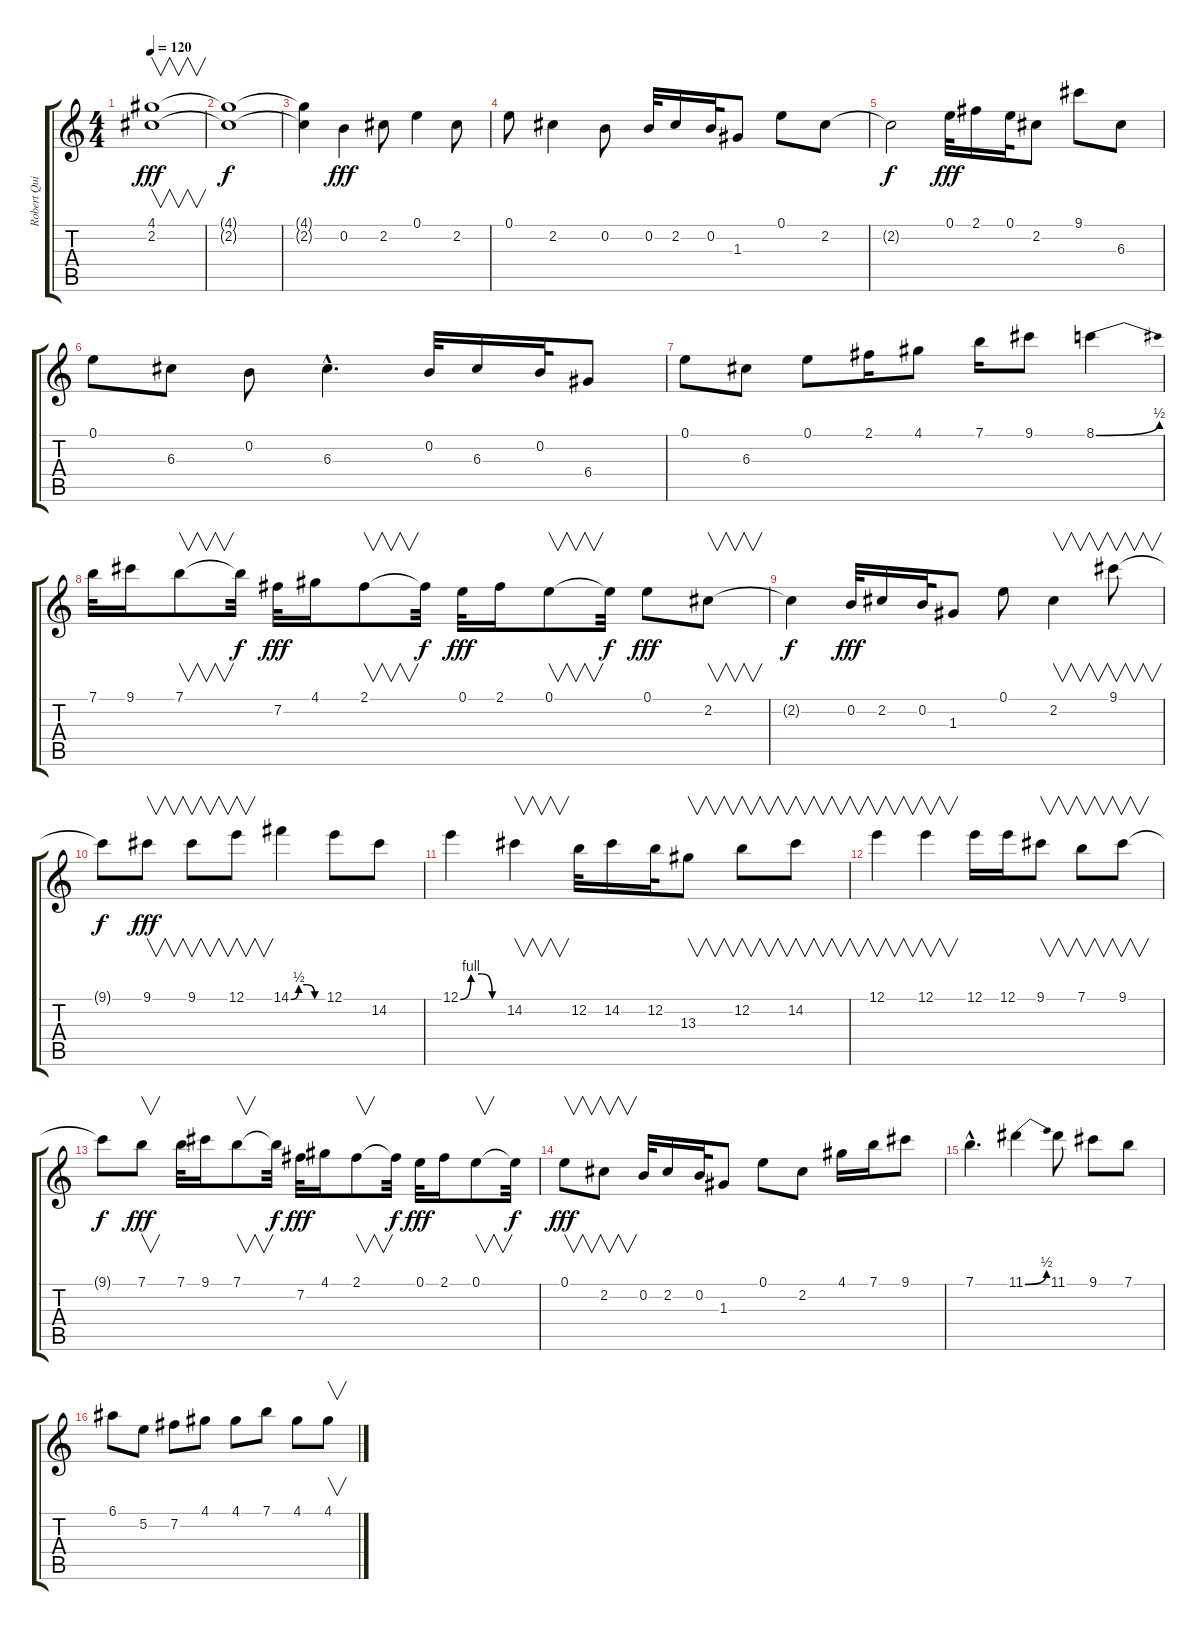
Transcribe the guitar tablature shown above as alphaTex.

\track ("Robert Quine" "Robert Qui") {instrument overdrivenguitar}
\staff {score tabs}
\tuning (E4 B3 G3 D3 A2 E2) {hide}
\ts (4 4)
\tempo 120
\clef g2
\ks c
(4.1 2.2).1{v dy fff instrument overdrivenguitar} |
(4.1{t} 2.2{t}).1{dy f} |
(4.1{t} 2.2{t}).4 0.2.4{dy fff} 2.2.8 0.1.4 2.2.8 |
0.1.8 2.2.4 0.2.8 0.2.32 2.2.16 0.2.32 1.3.8 0.1.8 2.2.8 |
2.2{t}.2{dy f} 0.1.32{dy fff} 2.1.16 0.1.32 2.2.8 9.1.8 6.3.8 |
0.1.8 6.3.8 0.2.8 6.3{hac}.4{d} 0.2.32 6.3.16 0.2.32 6.4.8 |
0.1.8 6.3.8 0.1.8 2.1.16 4.1.8 7.1.16 9.1.8 8.1{be (bend 0 0 60 2)}.4 |
7.1.32 9.1.16 7.1.8{v} 7.1{t}.32{dy f} 7.2.32{dy fff} 4.1.16 2.1.8{v} 2.1{t}.32{dy f} 0.1.32{dy fff} 2.1.16 0.1.8{v} 0.1{t}.32{dy f} 0.1.8{dy fff} 2.2.8{v} |
2.2{t}.4{dy f} 0.2.32{dy fff} 2.2.16 0.2.32 1.3.8 0.1.8 2.2.4{v} 9.1.8{v} |
9.1{t}.8{dy f} 9.1.8{v dy fff} 9.1.8{v} 12.1.8{v} 14.1{be (custom 0 0 15 2 30 2 45 0 60 0)}.4 12.1.8 14.2.8 |
12.1{be (custom 0 0 15 4 30 4 45 0 60 0)}.4 14.2.4{v} 12.2.32 14.2.16 12.2.32 13.3.8{v} 12.2.8{v} 14.2.8{v} |
12.1.4{v} 12.1.4{v} 12.1.16 12.1.16 9.1.8{v} 7.1.8{v} 9.1.8{v} |
9.1{t}.8{dy f} 7.1.8{v dy fff} 7.1.32 9.1.16 7.1.8{v} 7.1{t}.32{dy f} 7.2.32{dy fff} 4.1.16 2.1.8{v} 2.1{t}.32{dy f} 0.1.32{dy fff} 2.1.16 0.1.8{v} 0.1{t}.32{dy f} |
0.1.8{v dy fff} 2.2.8{v} 0.2.32 2.2.16 0.2.32 1.3.8 0.1.8 2.2.8 4.1.16 7.1.16 9.1.8 |
7.1{hac}.4{d} 11.1{be (bend 0 0 60 2)}.4 11.1.8 9.1.8 7.1.8 |
6.1.8 5.2.8 7.2.8 4.1.8 4.1.8 7.1.8 4.1.8 4.1.8{v}
